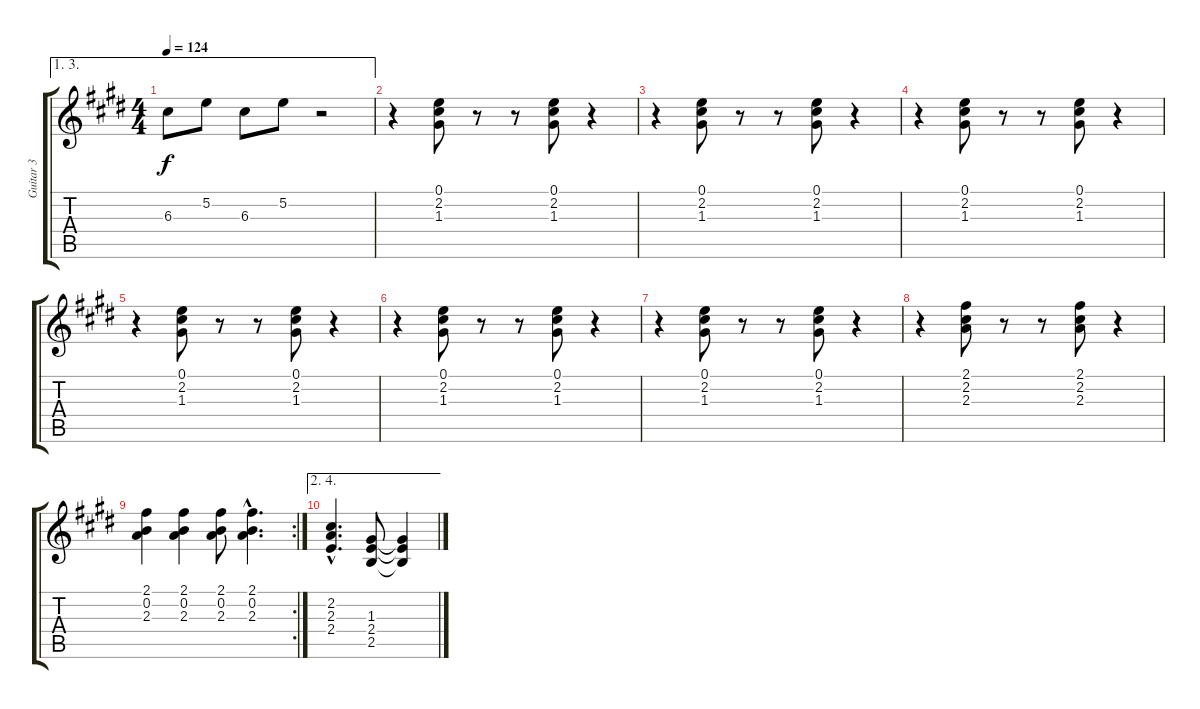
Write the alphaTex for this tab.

\track ("Guitar 3" "Guitar 3") {instrument electricguitarjazz}
\staff {score tabs}
\tuning (E4 B3 G3 D3 A2 E2) {hide}
\ae (1 3)
\ts (4 4)
\tempo 124
\clef g2
\ks e
6.3.8{dy f} 5.2.8 6.3.8 5.2.8 r.2 |
r.4 (0.1 2.2 1.3).8 r.8 r.8 (0.1 2.2 1.3).8 r.4 |
r.4 (0.1 2.2 1.3).8 r.8 r.8 (0.1 2.2 1.3).8 r.4 |
r.4 (0.1 2.2 1.3).8 r.8 r.8 (0.1 2.2 1.3).8 r.4 |
r.4 (0.1 2.2 1.3).8 r.8 r.8 (0.1 2.2 1.3).8 r.4 |
r.4 (0.1 2.2 1.3).8 r.8 r.8 (0.1 2.2 1.3).8 r.4 |
r.4 (0.1 2.2 1.3).8 r.8 r.8 (0.1 2.2 1.3).8 r.4 |
r.4 (2.1 2.2 2.3).8 r.8 r.8 (2.1 2.2 2.3).8 r.4 |
\rc 2
(2.1 0.2 2.3).4 (2.1 0.2 2.3).4 (2.1 0.2 2.3).8 (2.1{hac} 0.2{hac} 2.3{hac}).4{d} |
\ae (2 4)
(2.2{hac} 2.3{hac} 2.4{hac}).4{d} (1.3 2.4 2.5).8 (1.3{t} 2.4{t} 2.5{t}).4
